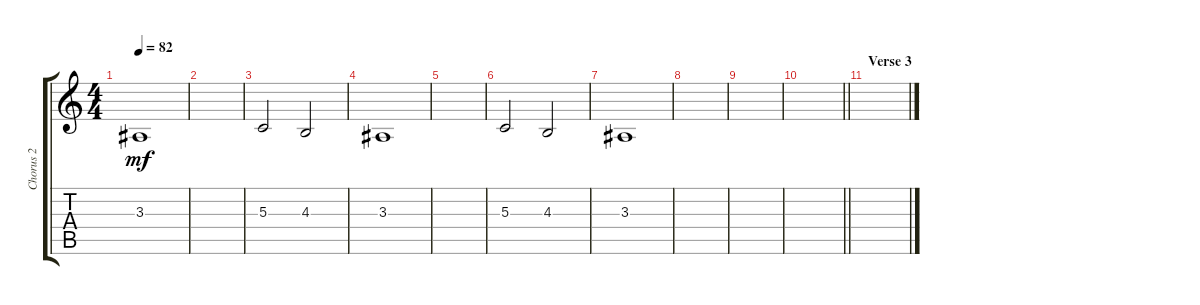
\track ("Chorus 2" "Chorus 2") {instrument choiraahs}
\staff {score tabs}
\tuning (E4 B3 G3 D3 A2 E2) {hide}
\ts (4 4)
\tempo 82
\clef g2
\ks c
3.3.1{dy mf} |
|
5.3.2{instrument voiceoohs} 4.3.2 |
3.3.1 |
|
5.3.2{instrument voiceoohs} 4.3.2 |
3.3.1 |
|
|
\barLineRight lightlight
|
\section ("" "Verse 3")
